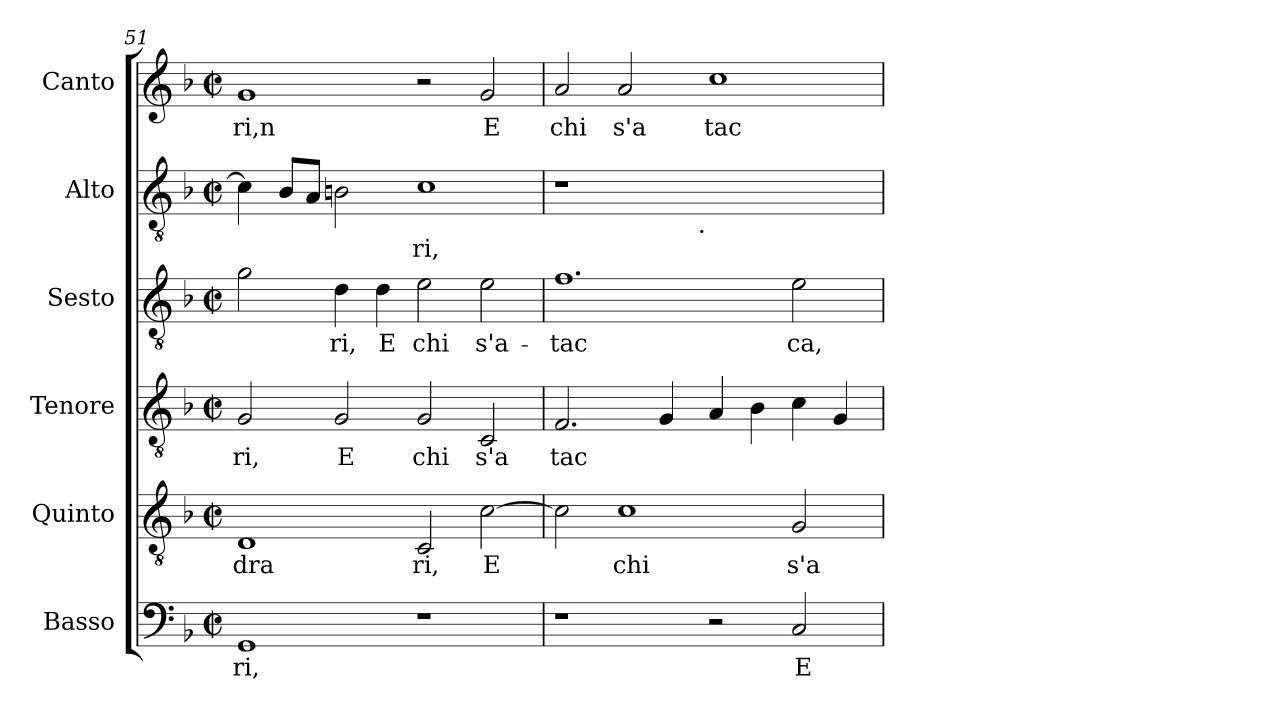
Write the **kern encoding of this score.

**kern	**text	**kern	**text	**kern	**text	**kern	**text	**kern	**text	**kern	**text
*part6	*part6	*part5	*part5	*part4	*part4	*part3	*part3	*part2	*part2	*part1	*part1
*staff6	*staff6	*staff5	*staff5	*staff4	*staff4	*staff3	*staff3	*staff2	*staff2	*staff1	*staff1
*I"Basso	*	*I"Quinto	*	*I"Tenore	*	*I"Sesto	*	*I"Alto	*	*I"Canto	*
*clefF4	*	*clefGv2	*	*clefGv2	*	*clefGv2	*	*clefGv2	*	*clefG2	*
*k[b-]	*	*k[b-]	*	*k[b-]	*	*k[b-]	*	*k[b-]	*	*k[b-]	*
*F:	*	*F:	*	*F:	*	*F:	*	*F:	*	*F:	*
*M2/2	*	*M2/2	*	*M2/2	*	*M2/2	*	*M2/2	*	*M2/2	*
*met(c|)	*	*met(c|)	*	*met(c|)	*	*met(c|)	*	*met(c|)	*	*met(c|)	*
=51	=51	=51	=51	=51	=51	=51	=51	=51	=51	=51	=51
!	!LO:LY:b:cj	!	!LO:LY:b:cj	!	!LO:LY:b:cj	!	!LO:LY:b:cj	!	!LO:LY:b:cj	!	!LO:LY:b:cj
1GG	ri,	1D	dra	2G/	ri,	2g\	--	4c\]	--	1g	ri,n
!	!	!	!	!	!	!	!	!	!LO:LY:b:cj	!	!
.	.	.	.	.	.	.	.	8B-/L	--	.	.
!	!	!	!	!	!	!	!	!	!LO:LY:b:cj	!	!
.	.	.	.	.	.	.	.	8A/J	--	.	.
!	!	!	!	!	!LO:LY:b:cj	!	!LO:LY:b:cj	!	!LO:LY:b:cj	!	!
.	.	.	.	2G/	E	4d\	-ri,	2B\	--	.	.
!	!	!	!	!	!	!	!LO:LY:b:cj	!	!	!	!
.	.	.	.	.	.	4d\	E	.	.	.	.
!	!	!	!LO:LY:b:cj	!	!LO:LY:b:cj	!	!LO:LY:b:cj	!	!LO:LY:b:cj	!	!
1r	.	2C/	ri,	2G/	chi	2e\	chi	1c	-ri,	2r	.
!	!	!	!LO:LY:b:cj	!	!LO:LY:b:cj	!	!LO:LY:b:cj	!	!	!	!LO:LY:b:cj
.	.	[>2c\	E	2C/	s'a	2e\	s'a-	.	.	2g/	E
!!LO:PB:g=z
=52	=52	=52	=52	=52	=52	=52	=52	=52	=52	=52	=52
!	!	!	!LO:LY:b:cj	!	!LO:LY:b:cj	!	!LO:LY:b:cj	!	!	!	!LO:LY:b:cj
*	*	*	*	*	*	*	*	*^	*	*	*
1r	.	2c\]	.	2.F/	tac	1.f	-tac	1r	2ryy	.	2a/	chi
!	!	!	!LO:LY:b:cj	!	!	!	!	!	!	!	!	!LO:LY:b:cj
.	.	1c	chi	.	.	.	.	.	4...ryy	.	2a/	s'a
!	!	!	!	!	!LO:LY:b:cj	!	!	!	!	!	!	!
.	.	.	.	4G/	.	.	.	.	.	.	.	.
!	!	!	!	!	!	!	!	!	!LO:TX:b:t=.	!	!	!
.	.	.	.	.	.	.	.	.	1ryy	.	.	.
!	!	!	!	!	!LO:LY:b:cj	!	!	!	!	!	!	!LO:LY:b:cj
2r	.	.	.	4A/	.	.	.	1ryy	.	.	1cc	tac
!	!	!	!	!	!LO:LY:b:cj	!	!	!	!	!	!	!
.	.	.	.	4B-\	.	.	.	.	.	.	.	.
!	!LO:LY:b:cj	!	!LO:LY:b:cj	!	!LO:LY:b:cj	!	!LO:LY:b:cj	!	!	!	!	!
2C/	E	2G/	s'a-	4c\	.	2e\	ca,	.	.	.	.	.
!	!	!	!	!	!LO:LY:b:cj	!	!	!	!	!	!	!
.	.	.	.	4G/	.	.	.	.	.	.	.	.
.	.	.	.	.	.	.	.	.	32ryy	.	.	.
*	*	*	*	*	*	*	*	*v	*v	*	*	*
=	=	=	=	=	=	=	=	=	=	=	=
*-	*-	*-	*-	*-	*-	*-	*-	*-	*-	*-	*-
